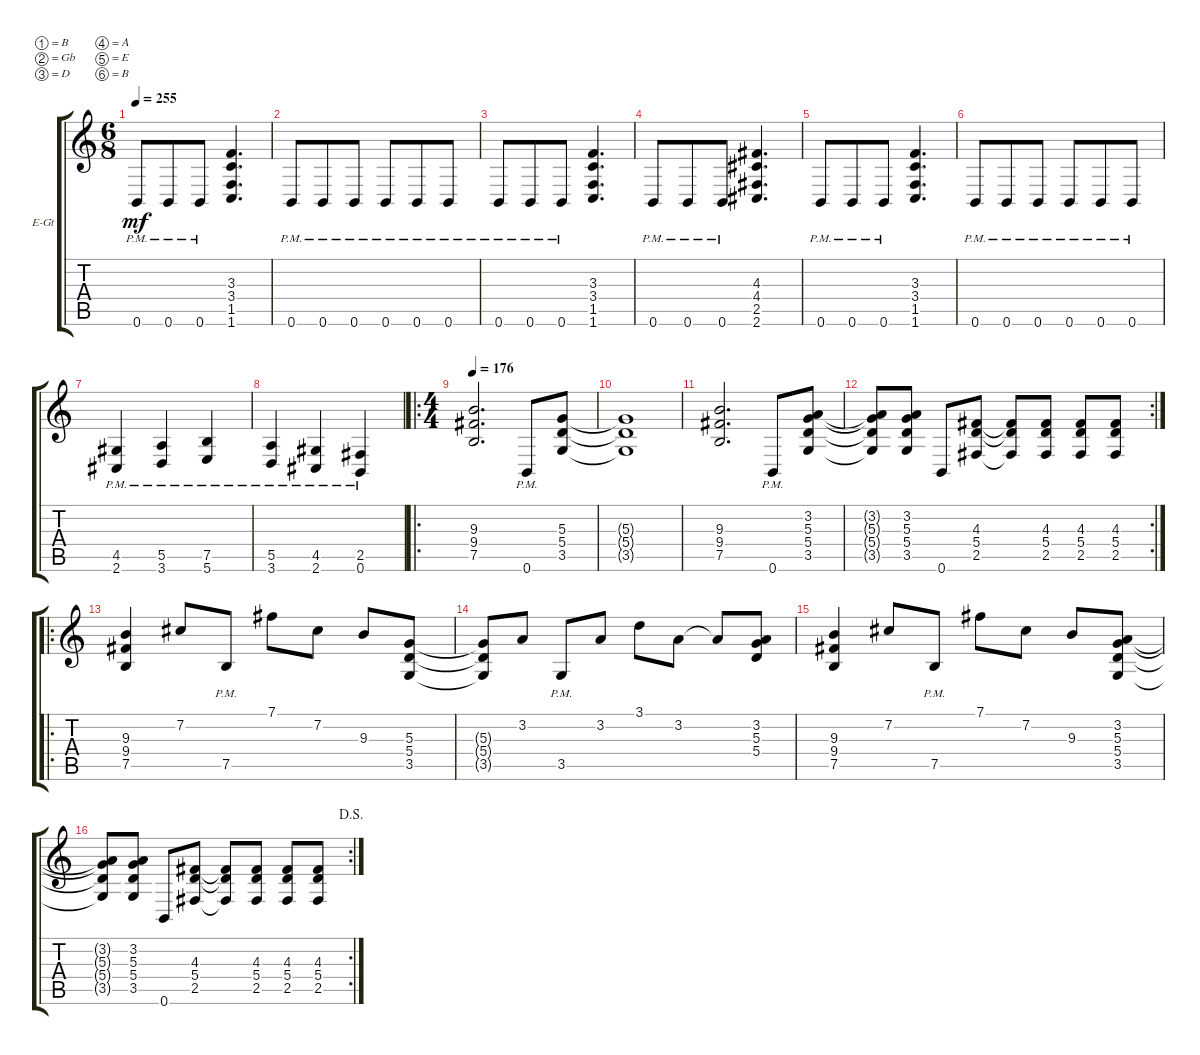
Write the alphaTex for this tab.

\bracketExtendMode groupsimilarinstruments
\firstSystemTrackNameOrientation horizontal
\otherSystemsTrackNameOrientation horizontal
\track ("Electric Guitar 2" "E-Gt") {instrument distortionguitar}
\staff {score tabs}
\tuning (B3 Gb3 D3 A2 E2 B1)
\ts (6 8)
\tempo 255
\clef g2
\ks c
0.6{pm}.8{dy mf} 0.6{pm}.8 0.6{pm}.8 (1.6 1.5 3.4 3.3).4{d} |
0.6{pm}.8 0.6{pm}.8 0.6{pm}.8 0.6{pm}.8 0.6{pm}.8 0.6{pm}.8 |
0.6{pm}.8 0.6{pm}.8 0.6{pm}.8 (1.6 1.5 3.4 3.3).4{d} |
0.6{pm}.8 0.6{pm}.8 0.6{pm}.8 (2.6 2.5 4.4 4.3).4{d} |
0.6{pm}.8 0.6{pm}.8 0.6{pm}.8 (1.6 1.5 3.4 3.3).4{d} |
0.6{pm}.8 0.6{pm}.8 0.6{pm}.8 0.6{pm}.8 0.6{pm}.8 0.6{pm}.8 |
(2.6{pm} 4.5{pm}).4 (3.6{pm} 5.5{pm}).4 (5.6{pm} 7.5{pm}).4 |
(3.6{pm} 5.5{pm}).4 (2.6{pm} 4.5{pm}).4 (0.6{pm} 2.5{pm}).4 |
\ro
\ts (4 4)
\tempo 176
(7.5 9.4 9.3).2{d} 0.6{pm}.8 (3.5 5.4 5.3).8 |
(5.3{t} 5.4{t} 3.5{t}).1 |
(7.5 9.4 9.3).2{d} 0.6{pm}.8 (3.5 5.4 5.3 3.2).8 |
\rc 2
(5.3{t} 5.4{t} 3.5{t} 3.2{t}).8 (3.5 5.4 5.3 3.2).8 0.6.8 (2.5 5.4 4.3).8 (2.5{t} 5.4{t} 4.3{t}).8 (2.5 5.4 4.3).8 (4.3 5.4 2.5).8 (4.3 5.4 2.5).8 |
\ro
(7.5 9.4 9.3).4 7.2.8 7.5{pm}.8 7.1.8 7.2.8 9.3.8 (3.5 5.4 5.3).8 |
(3.5{t} 5.4{t} 5.3{t}).8 3.2.8 3.5{pm}.8 3.2.8 3.1.8 3.2.8 3.2{t}.8 (5.4 5.3 3.2).8 |
(7.5 9.4 9.3).4 7.2.8 7.5{pm}.8 7.1.8 7.2.8 9.3.8 (3.5 5.4 5.3 3.2).8 |
\rc 2
\jump dalsegno
(5.3{t} 5.4{t} 3.5{t} 3.2{t}).8 (3.5 5.4 5.3 3.2).8 0.6.8 (2.5 5.4 4.3).8 (2.5{t} 5.4{t} 4.3{t}).8 (2.5 5.4 4.3).8 (4.3 5.4 2.5).8 (4.3 5.4 2.5).8
